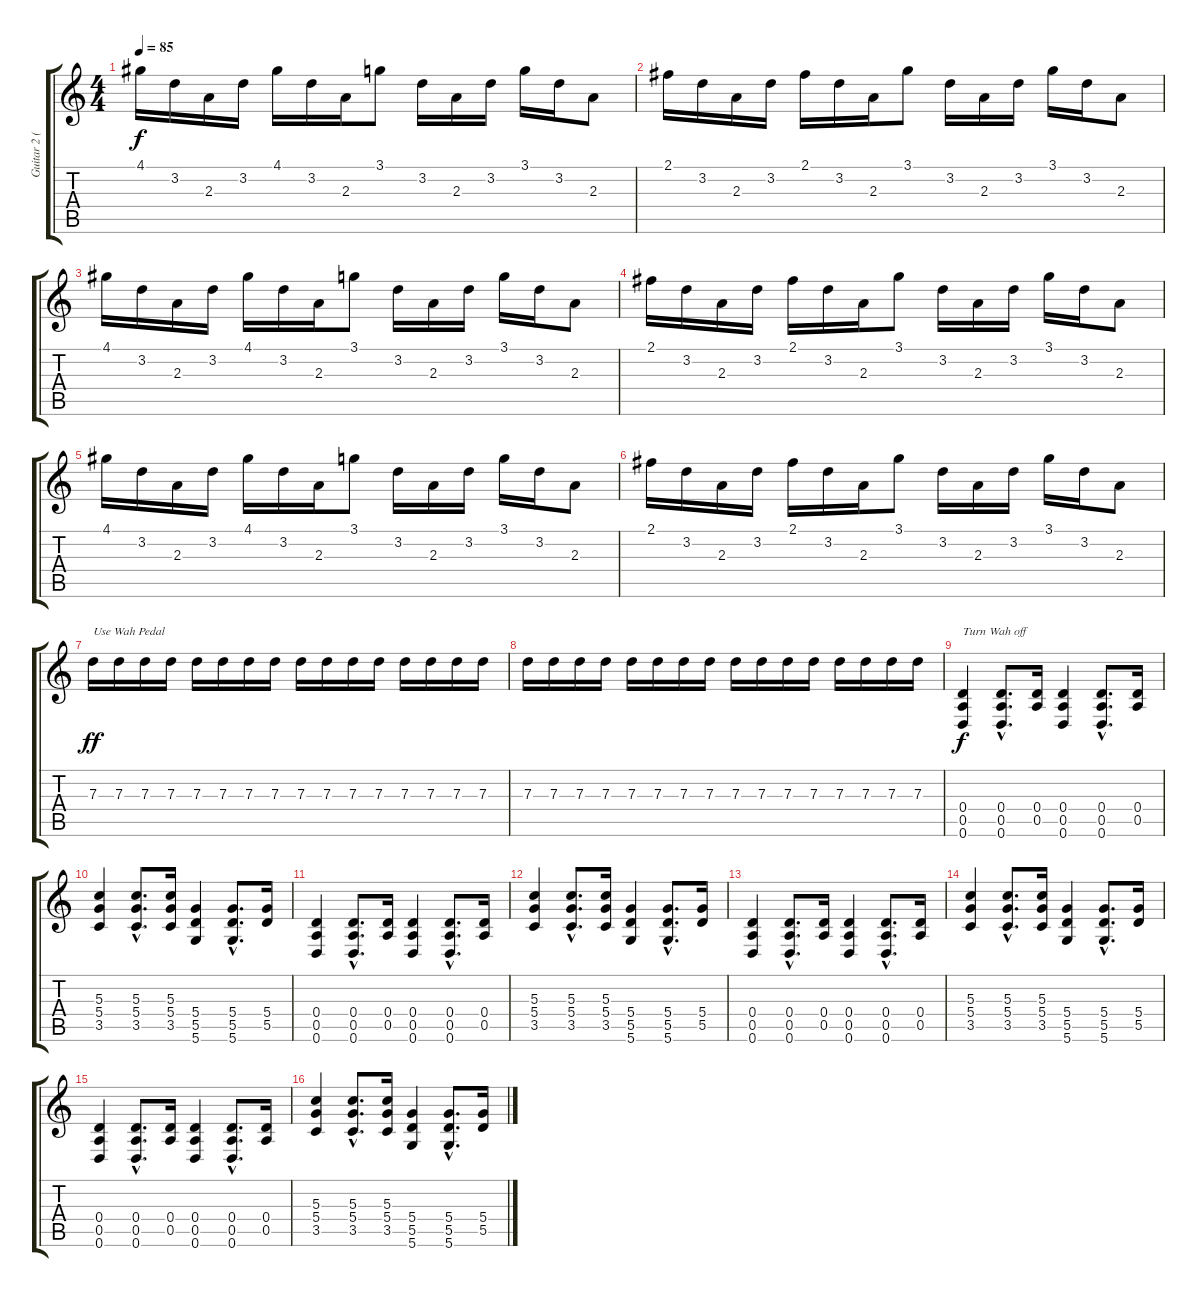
\track ("Guitar 2 (Noel)" "Guitar 2 (") {instrument overdrivenguitar}
\staff {score tabs}
\tuning (E4 B3 G3 D3 A2 D2) {hide}
\ts (4 4)
\tempo 85
\clef g2
\ks c
4.1.16{dy f} 3.2.16 2.3.16 3.2.16 4.1.16 3.2.16 2.3.16 3.1.8 3.2.16 2.3.16 3.2.16 3.1.16 3.2.16 2.3.8 |
2.1.16 3.2.16 2.3.16 3.2.16 2.1.16 3.2.16 2.3.16 3.1.8 3.2.16 2.3.16 3.2.16 3.1.16 3.2.16 2.3.8 |
4.1.16 3.2.16 2.3.16 3.2.16 4.1.16 3.2.16 2.3.16 3.1.8 3.2.16 2.3.16 3.2.16 3.1.16 3.2.16 2.3.8 |
2.1.16 3.2.16 2.3.16 3.2.16 2.1.16 3.2.16 2.3.16 3.1.8 3.2.16 2.3.16 3.2.16 3.1.16 3.2.16 2.3.8 |
4.1.16 3.2.16 2.3.16 3.2.16 4.1.16 3.2.16 2.3.16 3.1.8 3.2.16 2.3.16 3.2.16 3.1.16 3.2.16 2.3.8 |
2.1.16 3.2.16 2.3.16 3.2.16 2.1.16 3.2.16 2.3.16 3.1.8 3.2.16 2.3.16 3.2.16 3.1.16 3.2.16 2.3.8 |
7.3.16{txt "Use Wah Pedal" dy ff volume 16} 7.3.16 7.3.16{balance 16} 7.3.16{balance 0} 7.3.16{balance 16} 7.3.16{balance 0} 7.3.16{balance 16} 7.3.16{balance 0} 7.3.16{balance 16} 7.3.16{balance 0} 7.3.16{balance 16} 7.3.16{balance 0} 7.3.16{balance 16} 7.3.16{balance 0} 7.3.16{balance 16} 7.3.16{balance 0} |
7.3.16 7.3.16 7.3.16{balance 16} 7.3.16{balance 0} 7.3.16{balance 16} 7.3.16{balance 0} 7.3.16{balance 16} 7.3.16{balance 0} 7.3.16{balance 16} 7.3.16{balance 0} 7.3.16{balance 16} 7.3.16{balance 0} 7.3.16{balance 16} 7.3.16{balance 0} 7.3.16{balance 16} 7.3.16{balance 0} |
(0.4 0.5 0.6).4{txt "Turn Wah off" dy f} (0.4{hac} 0.5{hac} 0.6{hac}).8{d} (0.4 0.5).16 (0.4 0.5 0.6).4 (0.4{hac} 0.5{hac} 0.6{hac}).8{d} (0.4 0.5).16 |
(5.3 5.4 3.5).4 (5.3{hac} 5.4{hac} 3.5{hac}).8{d} (5.3 5.4 3.5).16 (5.4 5.5 5.6).4 (5.4{hac} 5.5{hac} 5.6{hac}).8{d} (5.4 5.5).16 |
(0.4 0.5 0.6).4 (0.4{hac} 0.5{hac} 0.6{hac}).8{d} (0.4 0.5).16 (0.4 0.5 0.6).4 (0.4{hac} 0.5{hac} 0.6{hac}).8{d} (0.4 0.5).16 |
(5.3 5.4 3.5).4 (5.3{hac} 5.4{hac} 3.5{hac}).8{d} (5.3 5.4 3.5).16 (5.4 5.5 5.6).4 (5.4{hac} 5.5{hac} 5.6{hac}).8{d} (5.4 5.5).16 |
(0.4 0.5 0.6).4 (0.4{hac} 0.5{hac} 0.6{hac}).8{d} (0.4 0.5).16 (0.4 0.5 0.6).4 (0.4{hac} 0.5{hac} 0.6{hac}).8{d} (0.4 0.5).16 |
(5.3 5.4 3.5).4 (5.3{hac} 5.4{hac} 3.5{hac}).8{d} (5.3 5.4 3.5).16 (5.4 5.5 5.6).4 (5.4{hac} 5.5{hac} 5.6{hac}).8{d} (5.4 5.5).16 |
(0.4 0.5 0.6).4 (0.4{hac} 0.5{hac} 0.6{hac}).8{d} (0.4 0.5).16 (0.4 0.5 0.6).4 (0.4{hac} 0.5{hac} 0.6{hac}).8{d} (0.4 0.5).16 |
(5.3 5.4 3.5).4 (5.3{hac} 5.4{hac} 3.5{hac}).8{d} (5.3 5.4 3.5).16 (5.4 5.5 5.6).4 (5.4{hac} 5.5{hac} 5.6{hac}).8{d} (5.4 5.5).16
